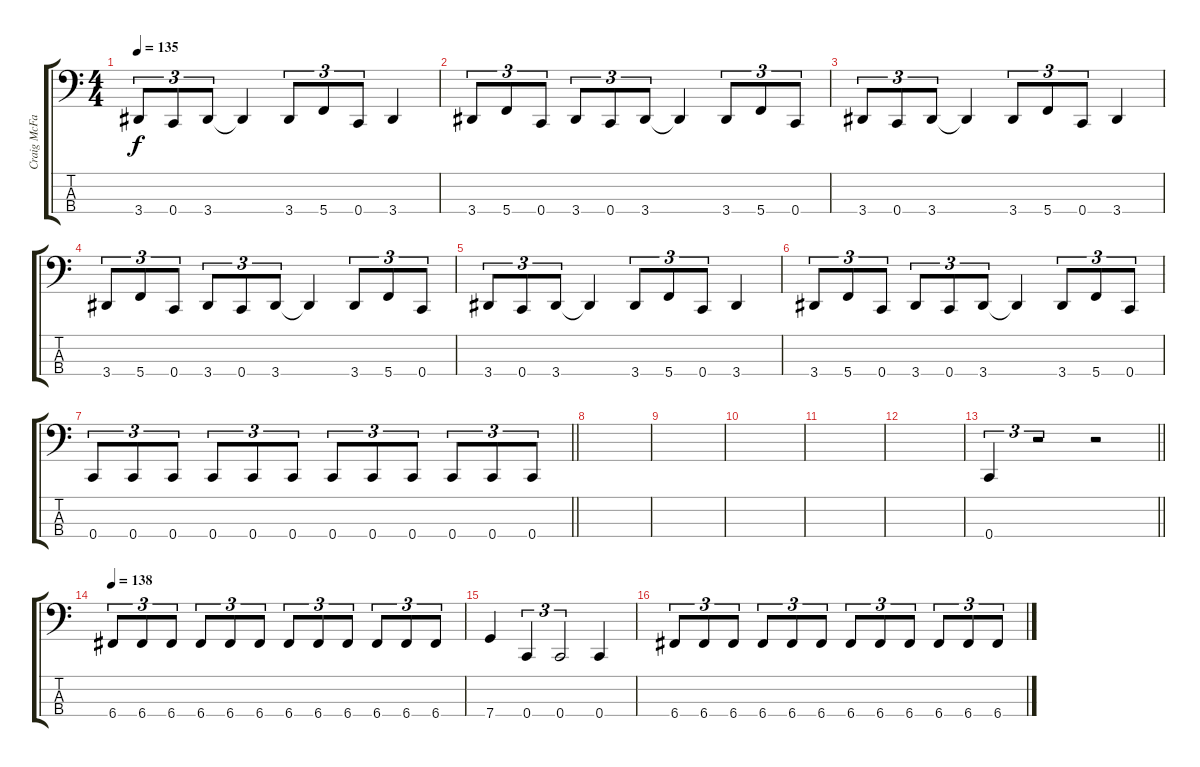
\track ("Craig McFarland" "Craig McFa") {instrument electricbasspick}
\staff {score tabs}
\tuning (G2 C2 G1 C1) {hide}
\ts (4 4)
\tempo 135
\clef f4
\ks c
3.4.8{tu (3 2) dy f} 0.4.8{tu (3 2)} 3.4.8{tu (3 2)} 3.4{t}.4 3.4.8{tu (3 2)} 5.4.8{tu (3 2)} 0.4.8{tu (3 2)} 3.4.4 |
3.4.8{tu (3 2)} 5.4.8{tu (3 2)} 0.4.8{tu (3 2)} 3.4.8{tu (3 2)} 0.4.8{tu (3 2)} 3.4.8{tu (3 2)} 3.4{t}.4 3.4.8{tu (3 2)} 5.4.8{tu (3 2)} 0.4.8{tu (3 2)} |
3.4.8{tu (3 2)} 0.4.8{tu (3 2)} 3.4.8{tu (3 2)} 3.4{t}.4 3.4.8{tu (3 2)} 5.4.8{tu (3 2)} 0.4.8{tu (3 2)} 3.4.4 |
3.4.8{tu (3 2)} 5.4.8{tu (3 2)} 0.4.8{tu (3 2)} 3.4.8{tu (3 2)} 0.4.8{tu (3 2)} 3.4.8{tu (3 2)} 3.4{t}.4 3.4.8{tu (3 2)} 5.4.8{tu (3 2)} 0.4.8{tu (3 2)} |
3.4.8{tu (3 2)} 0.4.8{tu (3 2)} 3.4.8{tu (3 2)} 3.4{t}.4 3.4.8{tu (3 2)} 5.4.8{tu (3 2)} 0.4.8{tu (3 2)} 3.4.4 |
3.4.8{tu (3 2)} 5.4.8{tu (3 2)} 0.4.8{tu (3 2)} 3.4.8{tu (3 2)} 0.4.8{tu (3 2)} 3.4.8{tu (3 2)} 3.4{t}.4 3.4.8{tu (3 2)} 5.4.8{tu (3 2)} 0.4.8{tu (3 2)} |
\barLineRight lightlight
0.4.8{tu (3 2)} 0.4.8{tu (3 2)} 0.4.8{tu (3 2)} 0.4.8{tu (3 2)} 0.4.8{tu (3 2)} 0.4.8{tu (3 2)} 0.4.8{tu (3 2)} 0.4.8{tu (3 2)} 0.4.8{tu (3 2)} 0.4.8{tu (3 2)} 0.4.8{tu (3 2)} 0.4.8{tu (3 2)} |
|
|
|
|
|
\barLineRight lightlight
0.4.4{tu (3 2)} r.2{tu (3 2)} r.2 |
\tempo 138
6.4.8{tu (3 2)} 6.4.8{tu (3 2)} 6.4.8{tu (3 2)} 6.4.8{tu (3 2)} 6.4.8{tu (3 2)} 6.4.8{tu (3 2)} 6.4.8{tu (3 2)} 6.4.8{tu (3 2)} 6.4.8{tu (3 2)} 6.4.8{tu (3 2)} 6.4.8{tu (3 2)} 6.4.8{tu (3 2)} |
7.4.4 0.4.4{tu (3 2)} 0.4.2{tu (3 2)} 0.4.4 |
6.4.8{tu (3 2)} 6.4.8{tu (3 2)} 6.4.8{tu (3 2)} 6.4.8{tu (3 2)} 6.4.8{tu (3 2)} 6.4.8{tu (3 2)} 6.4.8{tu (3 2)} 6.4.8{tu (3 2)} 6.4.8{tu (3 2)} 6.4.8{tu (3 2)} 6.4.8{tu (3 2)} 6.4.8{tu (3 2)}
